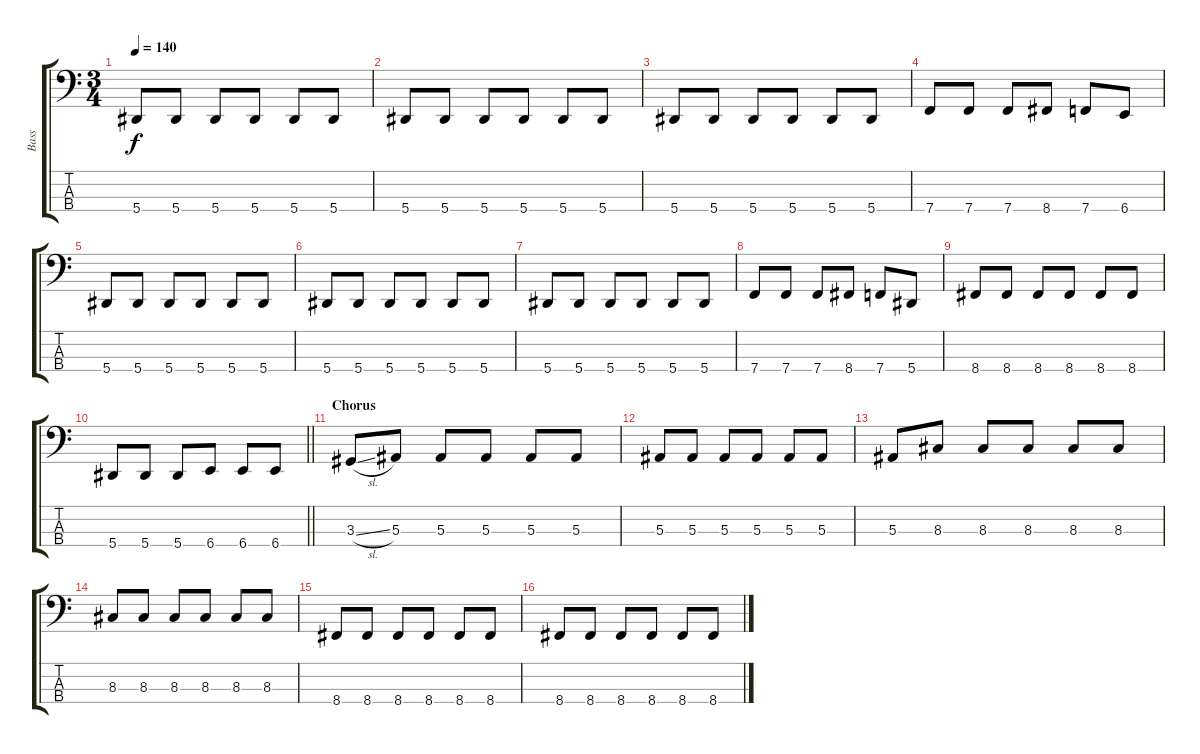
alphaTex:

\track ("Bass" "Bass") {instrument electricbassfinger}
\staff {score tabs}
\tuning (Gb3 Db2 F1 Bb0) {hide}
\ts (3 4)
\tempo 140
\clef f4
\ks c
5.4.8{dy f} 5.4.8 5.4.8 5.4.8 5.4.8 5.4.8 |
5.4.8 5.4.8 5.4.8 5.4.8 5.4.8 5.4.8 |
5.4.8 5.4.8 5.4.8 5.4.8 5.4.8 5.4.8 |
7.4.8 7.4.8 7.4.8 8.4.8 7.4.8 6.4.8 |
5.4.8 5.4.8 5.4.8 5.4.8 5.4.8 5.4.8 |
5.4.8 5.4.8 5.4.8 5.4.8 5.4.8 5.4.8 |
5.4.8 5.4.8 5.4.8 5.4.8 5.4.8 5.4.8 |
7.4.8 7.4.8 7.4.8 8.4.8 7.4.8 5.4.8 |
8.4.8 8.4.8 8.4.8 8.4.8 8.4.8 8.4.8 |
\barLineRight lightlight
5.4.8 5.4.8 5.4.8 6.4.8 6.4.8 6.4.8 |
\section ("" "Chorus")
3.3{sl}.8 5.3.8 5.3.8 5.3.8 5.3.8 5.3.8 |
5.3.8 5.3.8 5.3.8 5.3.8 5.3.8 5.3.8 |
5.3.8 8.3.8 8.3.8 8.3.8 8.3.8 8.3.8 |
8.3.8 8.3.8 8.3.8 8.3.8 8.3.8 8.3.8 |
8.4.8 8.4.8 8.4.8 8.4.8 8.4.8 8.4.8 |
8.4.8 8.4.8 8.4.8 8.4.8 8.4.8 8.4.8
